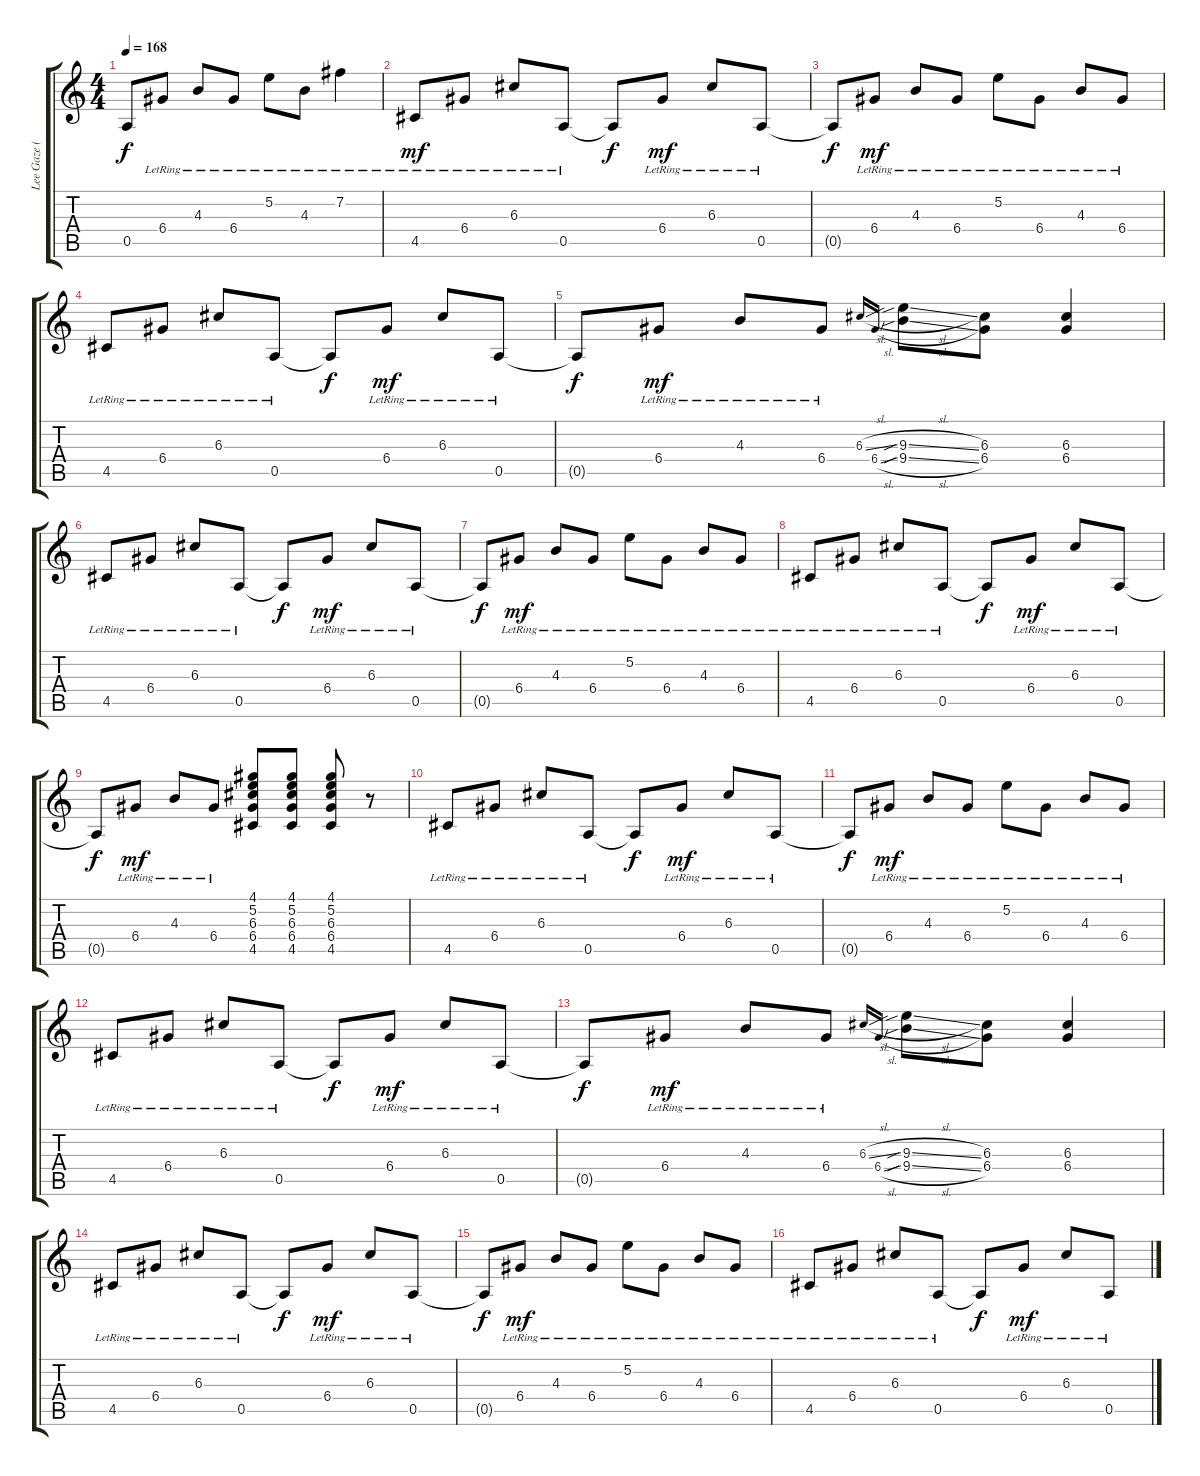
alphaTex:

\track ("Lee Gaze (Clean)" "Lee Gaze (") {instrument electricguitarclean}
\staff {score tabs}
\tuning (E4 B3 G3 D3 A2 D2) {hide}
\ts (4 4)
\tempo 168
\clef g2
\ks c
0.5{t}.8{dy f} 6.4{lr}.8 4.3{lr}.8 6.4{lr}.8 5.2{lr}.8 4.3{lr}.8 7.2{lr}.4 |
4.5{lr}.8{dy mf} 6.4{lr}.8 6.3{lr}.8 0.5{lr}.8 0.5{t}.8{dy f} 6.4{lr}.8{dy mf} 6.3{lr}.8 0.5{lr}.8 |
0.5{t}.8{dy f} 6.4{lr}.8{dy mf} 4.3{lr}.8 6.4{lr}.8 5.2{lr}.8 6.4{lr}.8 4.3{lr}.8 6.4{lr}.8 |
4.5{lr}.8 6.4{lr}.8 6.3{lr}.8 0.5{lr}.8 0.5{t}.8{dy f} 6.4{lr}.8{dy mf} 6.3{lr}.8 0.5{lr}.8 |
0.5{t}.8{dy f} 6.4{lr}.8{dy mf} 4.3{lr}.8 6.4{lr}.8 6.3{sl}.16{gr onbeat} 6.4{sl}.16{gr onbeat} (9.3{sib sl} 9.4{sib sl}).8 (6.3 6.4).8 (6.3 6.4).4 |
4.5{lr}.8 6.4{lr}.8 6.3{lr}.8 0.5{lr}.8 0.5{t}.8{dy f} 6.4{lr}.8{dy mf} 6.3{lr}.8 0.5{lr}.8 |
0.5{t}.8{dy f} 6.4{lr}.8{dy mf} 4.3{lr}.8 6.4{lr}.8 5.2{lr}.8 6.4{lr}.8 4.3{lr}.8 6.4{lr}.8 |
4.5{lr}.8 6.4{lr}.8 6.3{lr}.8 0.5{lr}.8 0.5{t}.8{dy f} 6.4{lr}.8{dy mf} 6.3{lr}.8 0.5{lr}.8 |
0.5{t}.8{dy f} 6.4{lr}.8{dy mf} 4.3{lr}.8 6.4{lr}.8 (4.1 5.2 6.3 6.4 4.5).8 (4.1 5.2 6.3 6.4 4.5).8 (4.1 5.2 6.3 6.4 4.5).8 r.8 |
4.5{lr}.8 6.4{lr}.8 6.3{lr}.8 0.5{lr}.8 0.5{t}.8{dy f} 6.4{lr}.8{dy mf} 6.3{lr}.8 0.5{lr}.8 |
0.5{t}.8{dy f} 6.4{lr}.8{dy mf} 4.3{lr}.8 6.4{lr}.8 5.2{lr}.8 6.4{lr}.8 4.3{lr}.8 6.4{lr}.8 |
4.5{lr}.8 6.4{lr}.8 6.3{lr}.8 0.5{lr}.8 0.5{t}.8{dy f} 6.4{lr}.8{dy mf} 6.3{lr}.8 0.5{lr}.8 |
0.5{t}.8{dy f} 6.4{lr}.8{dy mf} 4.3{lr}.8 6.4{lr}.8 6.3{sl}.16{gr onbeat} 6.4{sl}.16{gr onbeat} (9.3{sib sl} 9.4{sib sl}).8 (6.3 6.4).8 (6.3 6.4).4 |
4.5{lr}.8 6.4{lr}.8 6.3{lr}.8 0.5{lr}.8 0.5{t}.8{dy f} 6.4{lr}.8{dy mf} 6.3{lr}.8 0.5{lr}.8 |
0.5{t}.8{dy f} 6.4{lr}.8{dy mf} 4.3{lr}.8 6.4{lr}.8 5.2{lr}.8 6.4{lr}.8 4.3{lr}.8 6.4{lr}.8 |
4.5{lr}.8 6.4{lr}.8 6.3{lr}.8 0.5{lr}.8 0.5{t}.8{dy f} 6.4{lr}.8{dy mf} 6.3{lr}.8 0.5{lr}.8
